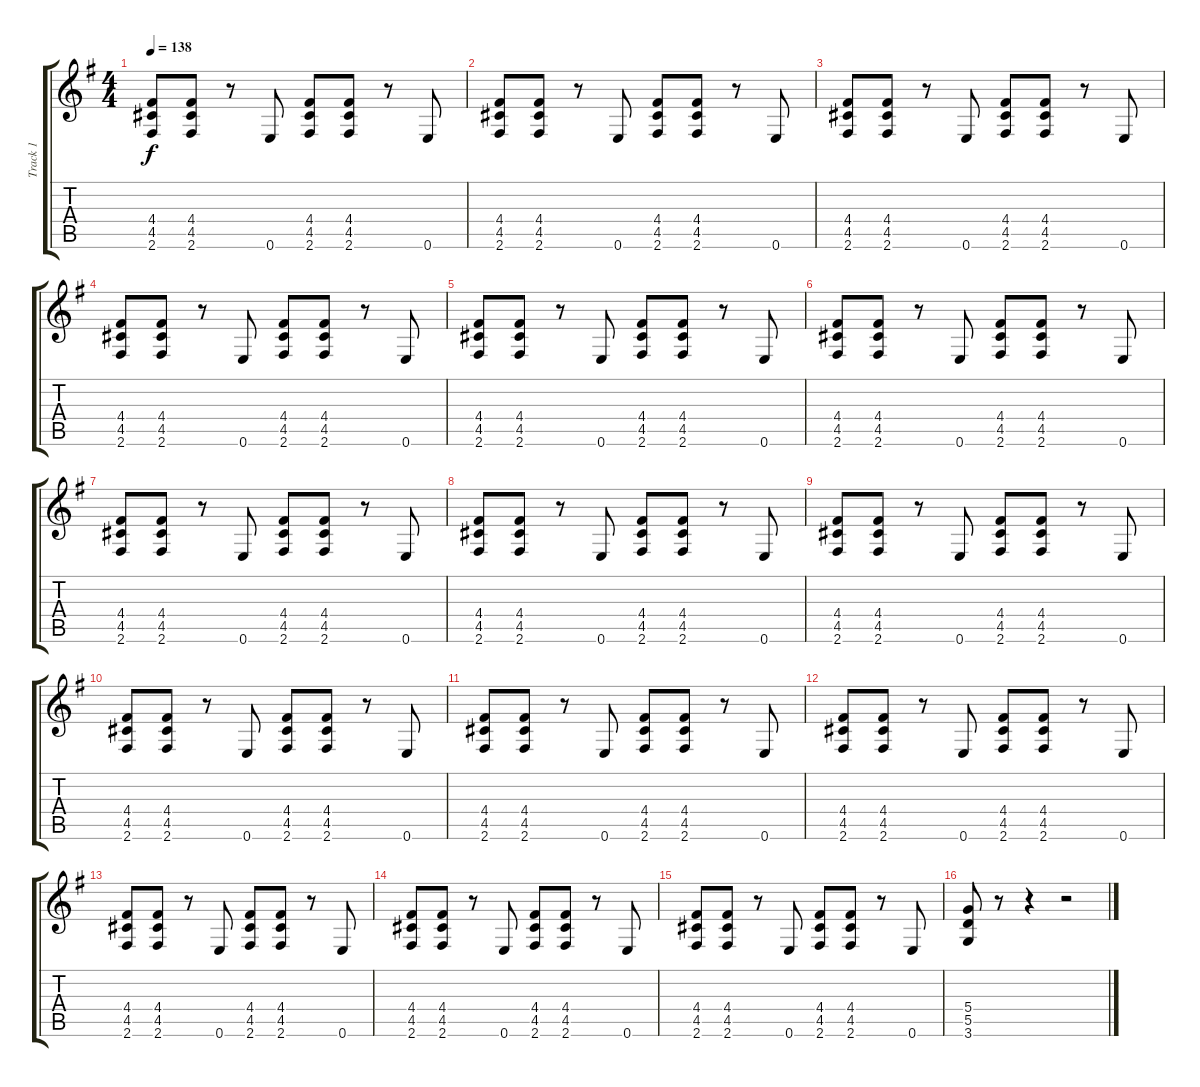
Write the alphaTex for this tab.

\track ("Track 1" "Track 1") {instrument distortionguitar}
\staff {score tabs}
\tuning (E4 B3 G3 D3 A2 E2) {hide}
\ts (4 4)
\tempo 138
\clef g2
\ks g
(4.4 4.5 2.6).8{dy f} (4.4 4.5 2.6).8 r.8 0.6.8 (4.4 4.5 2.6).8 (4.4 4.5 2.6).8 r.8 0.6.8 |
(4.4 4.5 2.6).8 (4.4 4.5 2.6).8 r.8 0.6.8 (4.4 4.5 2.6).8 (4.4 4.5 2.6).8 r.8 0.6.8 |
(4.4 4.5 2.6).8 (4.4 4.5 2.6).8 r.8 0.6.8 (4.4 4.5 2.6).8 (4.4 4.5 2.6).8 r.8 0.6.8 |
(4.4 4.5 2.6).8 (4.4 4.5 2.6).8 r.8 0.6.8 (4.4 4.5 2.6).8 (4.4 4.5 2.6).8 r.8 0.6.8 |
(4.4 4.5 2.6).8 (4.4 4.5 2.6).8 r.8 0.6.8 (4.4 4.5 2.6).8 (4.4 4.5 2.6).8 r.8 0.6.8 |
(4.4 4.5 2.6).8 (4.4 4.5 2.6).8 r.8 0.6.8 (4.4 4.5 2.6).8 (4.4 4.5 2.6).8 r.8 0.6.8 |
(4.4 4.5 2.6).8 (4.4 4.5 2.6).8 r.8 0.6.8 (4.4 4.5 2.6).8 (4.4 4.5 2.6).8 r.8 0.6.8 |
(4.4 4.5 2.6).8 (4.4 4.5 2.6).8 r.8 0.6.8 (4.4 4.5 2.6).8 (4.4 4.5 2.6).8 r.8 0.6.8 |
(4.4 4.5 2.6).8 (4.4 4.5 2.6).8 r.8 0.6.8 (4.4 4.5 2.6).8 (4.4 4.5 2.6).8 r.8 0.6.8 |
(4.4 4.5 2.6).8 (4.4 4.5 2.6).8 r.8 0.6.8 (4.4 4.5 2.6).8 (4.4 4.5 2.6).8 r.8 0.6.8 |
(4.4 4.5 2.6).8 (4.4 4.5 2.6).8 r.8 0.6.8 (4.4 4.5 2.6).8 (4.4 4.5 2.6).8 r.8 0.6.8 |
(4.4 4.5 2.6).8 (4.4 4.5 2.6).8 r.8 0.6.8 (4.4 4.5 2.6).8 (4.4 4.5 2.6).8 r.8 0.6.8 |
(4.4 4.5 2.6).8 (4.4 4.5 2.6).8 r.8 0.6.8 (4.4 4.5 2.6).8 (4.4 4.5 2.6).8 r.8 0.6.8 |
(4.4 4.5 2.6).8 (4.4 4.5 2.6).8 r.8 0.6.8 (4.4 4.5 2.6).8 (4.4 4.5 2.6).8 r.8 0.6.8 |
(4.4 4.5 2.6).8 (4.4 4.5 2.6).8 r.8 0.6.8 (4.4 4.5 2.6).8 (4.4 4.5 2.6).8 r.8 0.6.8 |
(5.4 5.5 3.6).8 r.8 r.4 r.2
